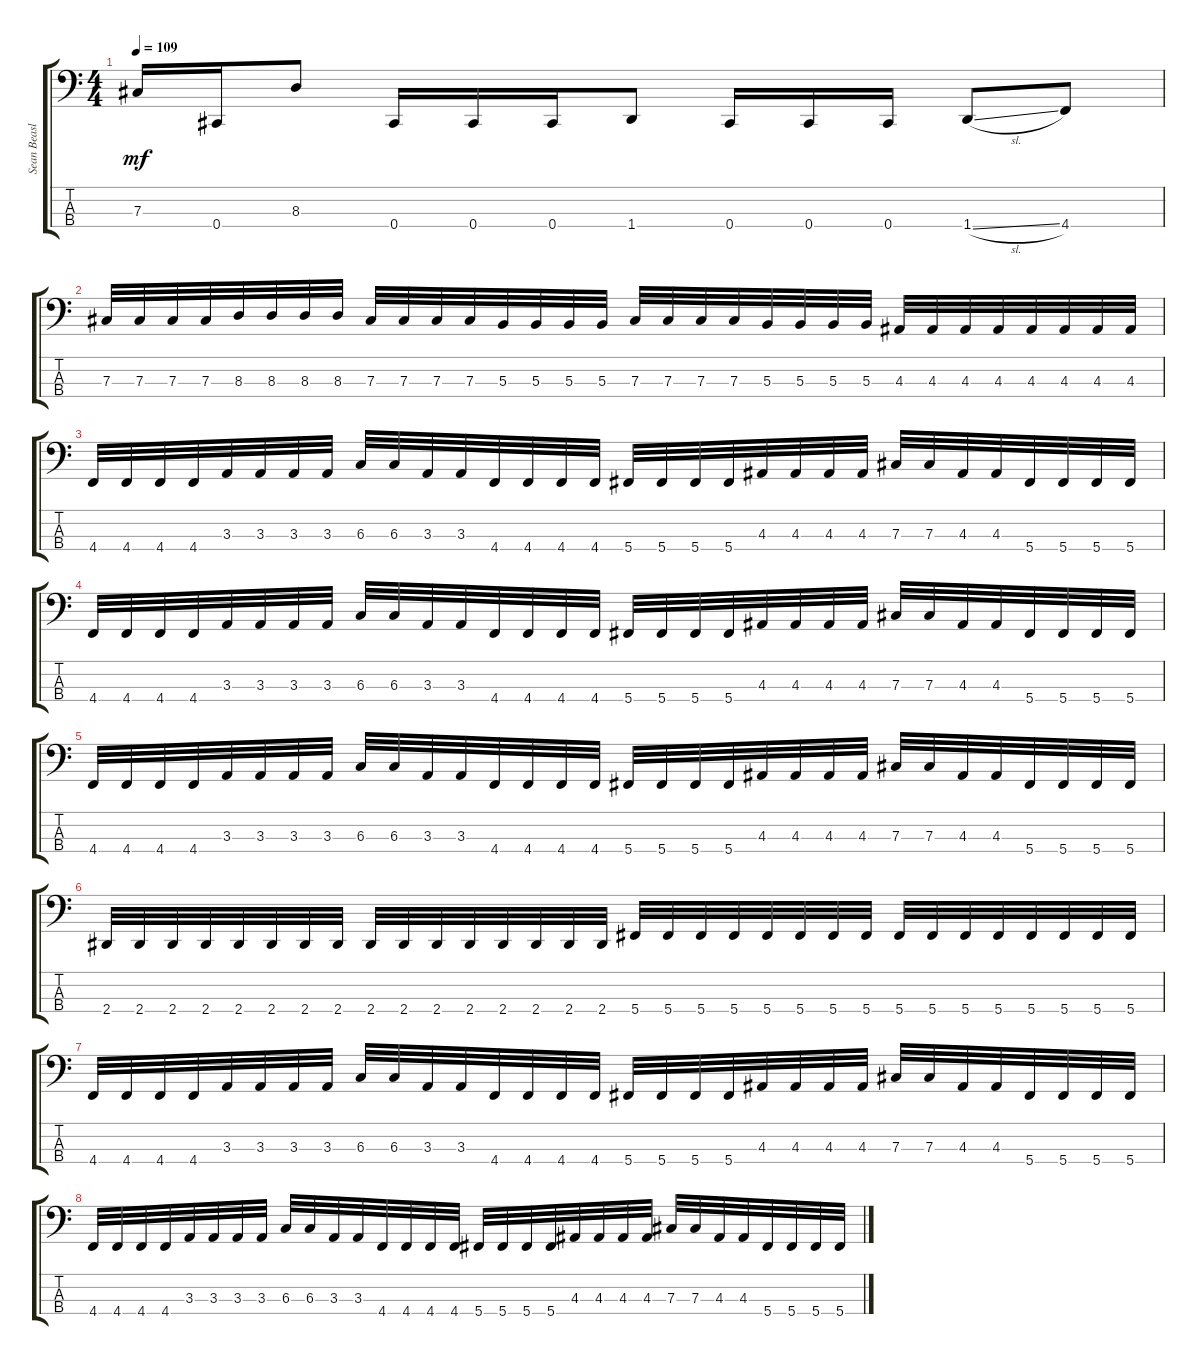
\track ("Sean Beasley" "Sean Beasl") {instrument electricbassfinger}
\staff {score tabs}
\tuning (E2 B1 Gb1 Db1) {hide}
\ts (4 4)
\tempo 109
\clef f4
\ks c
7.3.16{dy mf} 0.4.16 8.3.8 0.4.16 0.4.16 0.4.16 1.4.8 0.4.16 0.4.16 0.4.16 1.4{sl}.8 4.4.8 |
7.3.32 7.3.32 7.3.32 7.3.32 8.3.32 8.3.32 8.3.32 8.3.32 7.3.32 7.3.32 7.3.32 7.3.32 5.3.32 5.3.32 5.3.32 5.3.32 7.3.32 7.3.32 7.3.32 7.3.32 5.3.32 5.3.32 5.3.32 5.3.32 4.3.32 4.3.32 4.3.32 4.3.32 4.3.32 4.3.32 4.3.32 4.3.32 |
\section ("" "")
4.4.32 4.4.32 4.4.32 4.4.32 3.3.32 3.3.32 3.3.32 3.3.32 6.3.32 6.3.32 3.3.32 3.3.32 4.4.32 4.4.32 4.4.32 4.4.32 5.4.32 5.4.32 5.4.32 5.4.32 4.3.32 4.3.32 4.3.32 4.3.32 7.3.32 7.3.32 4.3.32 4.3.32 5.4.32 5.4.32 5.4.32 5.4.32 |
4.4.32 4.4.32 4.4.32 4.4.32 3.3.32 3.3.32 3.3.32 3.3.32 6.3.32 6.3.32 3.3.32 3.3.32 4.4.32 4.4.32 4.4.32 4.4.32 5.4.32 5.4.32 5.4.32 5.4.32 4.3.32 4.3.32 4.3.32 4.3.32 7.3.32 7.3.32 4.3.32 4.3.32 5.4.32 5.4.32 5.4.32 5.4.32 |
4.4.32 4.4.32 4.4.32 4.4.32 3.3.32 3.3.32 3.3.32 3.3.32 6.3.32 6.3.32 3.3.32 3.3.32 4.4.32 4.4.32 4.4.32 4.4.32 5.4.32 5.4.32 5.4.32 5.4.32 4.3.32 4.3.32 4.3.32 4.3.32 7.3.32 7.3.32 4.3.32 4.3.32 5.4.32 5.4.32 5.4.32 5.4.32 |
2.4.32 2.4.32 2.4.32 2.4.32 2.4.32 2.4.32 2.4.32 2.4.32 2.4.32 2.4.32 2.4.32 2.4.32 2.4.32 2.4.32 2.4.32 2.4.32 5.4.32 5.4.32 5.4.32 5.4.32 5.4.32 5.4.32 5.4.32 5.4.32 5.4.32 5.4.32 5.4.32 5.4.32 5.4.32 5.4.32 5.4.32 5.4.32 |
4.4.32 4.4.32 4.4.32 4.4.32 3.3.32 3.3.32 3.3.32 3.3.32 6.3.32 6.3.32 3.3.32 3.3.32 4.4.32 4.4.32 4.4.32 4.4.32 5.4.32 5.4.32 5.4.32 5.4.32 4.3.32 4.3.32 4.3.32 4.3.32 7.3.32 7.3.32 4.3.32 4.3.32 5.4.32 5.4.32 5.4.32 5.4.32 |
4.4.32 4.4.32 4.4.32 4.4.32 3.3.32 3.3.32 3.3.32 3.3.32 6.3.32 6.3.32 3.3.32 3.3.32 4.4.32 4.4.32 4.4.32 4.4.32 5.4.32 5.4.32 5.4.32 5.4.32 4.3.32 4.3.32 4.3.32 4.3.32 7.3.32 7.3.32 4.3.32 4.3.32 5.4.32 5.4.32 5.4.32 5.4.32
